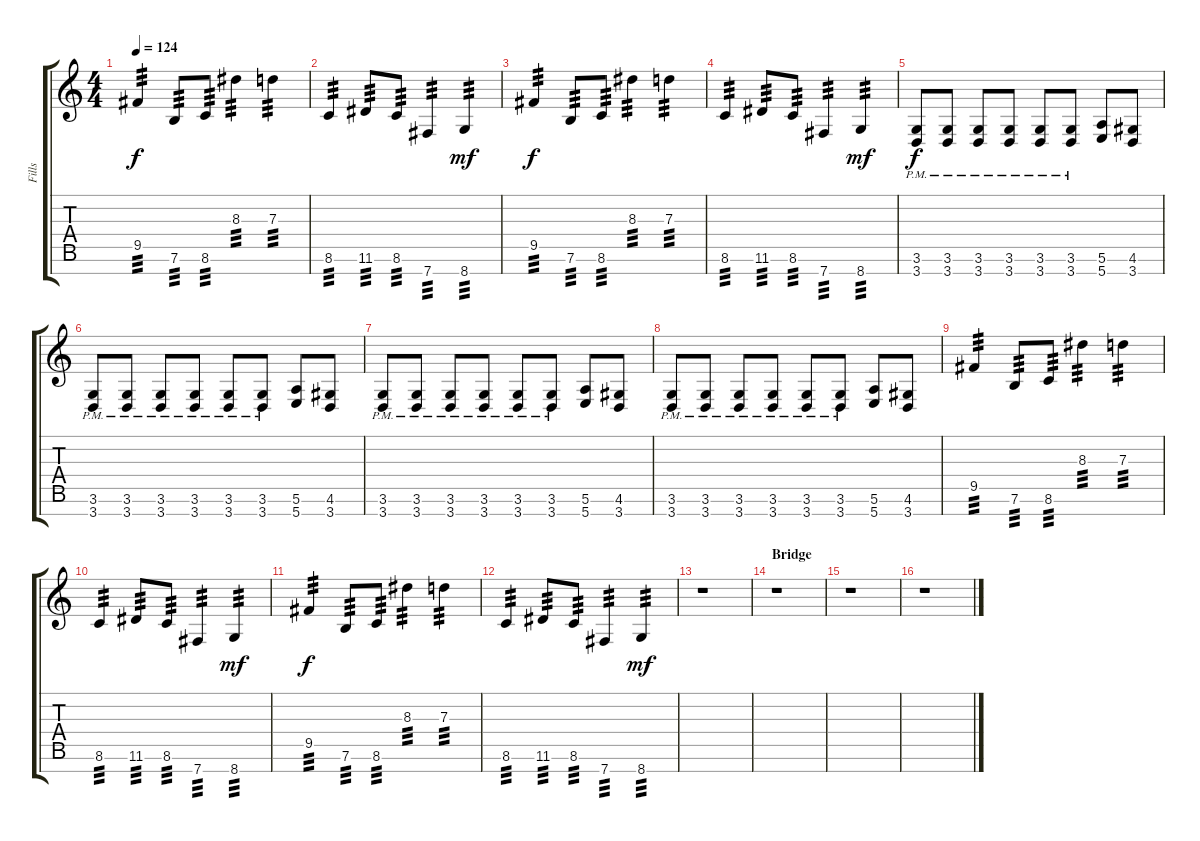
\track ("Fills" "Fills") {instrument distortionguitar}
\staff {score tabs}
\tuning (E4 B3 G3 D3 A2 E2 B1) {hide}
\ts (4 4)
\tempo 124
\clef g2
\ks c
9.5.4{tp 3 dy f instrument distortionguitar} 7.6.8{tp 3} 8.6.8{tp 3} 8.3.4{tp 3} 7.3.4{tp 3} |
8.6.4{tp 3} 11.6.8{tp 3} 8.6.8{tp 3} 7.7.4{tp 3} 8.7.4{tp 3 dy mf} |
9.5.4{tp 3 dy f} 7.6.8{tp 3} 8.6.8{tp 3} 8.3.4{tp 3} 7.3.4{tp 3} |
8.6.4{tp 3} 11.6.8{tp 3} 8.6.8{tp 3} 7.7.4{tp 3} 8.7.4{tp 3 dy mf} |
(3.6{pm} 3.7{pm}).8{dy f volume 13 balance 8 instrument overdrivenguitar} (3.6{pm} 3.7{pm}).8 (3.6{pm} 3.7{pm}).8 (3.6{pm} 3.7{pm}).8 (3.6{pm} 3.7{pm}).8 (3.6{pm} 3.7{pm}).8 (5.6 5.7).8 (4.6 3.7).8 |
(3.6{pm} 3.7{pm}).8 (3.6{pm} 3.7{pm}).8 (3.6{pm} 3.7{pm}).8 (3.6{pm} 3.7{pm}).8 (3.6{pm} 3.7{pm}).8 (3.6{pm} 3.7{pm}).8 (5.6 5.7).8 (4.6 3.7).8 |
(3.6{pm} 3.7{pm}).8 (3.6{pm} 3.7{pm}).8 (3.6{pm} 3.7{pm}).8 (3.6{pm} 3.7{pm}).8 (3.6{pm} 3.7{pm}).8 (3.6{pm} 3.7{pm}).8 (5.6 5.7).8 (4.6 3.7).8 |
(3.6{pm} 3.7{pm}).8 (3.6{pm} 3.7{pm}).8 (3.6{pm} 3.7{pm}).8 (3.6{pm} 3.7{pm}).8 (3.6{pm} 3.7{pm}).8 (3.6{pm} 3.7{pm}).8 (5.6 5.7).8 (4.6 3.7).8 |
9.5.4{tp 3 instrument distortionguitar} 7.6.8{tp 3} 8.6.8{tp 3} 8.3.4{tp 3} 7.3.4{tp 3} |
8.6.4{tp 3} 11.6.8{tp 3} 8.6.8{tp 3} 7.7.4{tp 3} 8.7.4{tp 3 dy mf} |
9.5.4{tp 3 dy f} 7.6.8{tp 3} 8.6.8{tp 3} 8.3.4{tp 3} 7.3.4{tp 3} |
8.6.4{tp 3} 11.6.8{tp 3} 8.6.8{tp 3} 7.7.4{tp 3} 8.7.4{tp 3 dy mf} |
r.1 |
\section ("" "Bridge")
r.1 |
r.1 |
r.1
